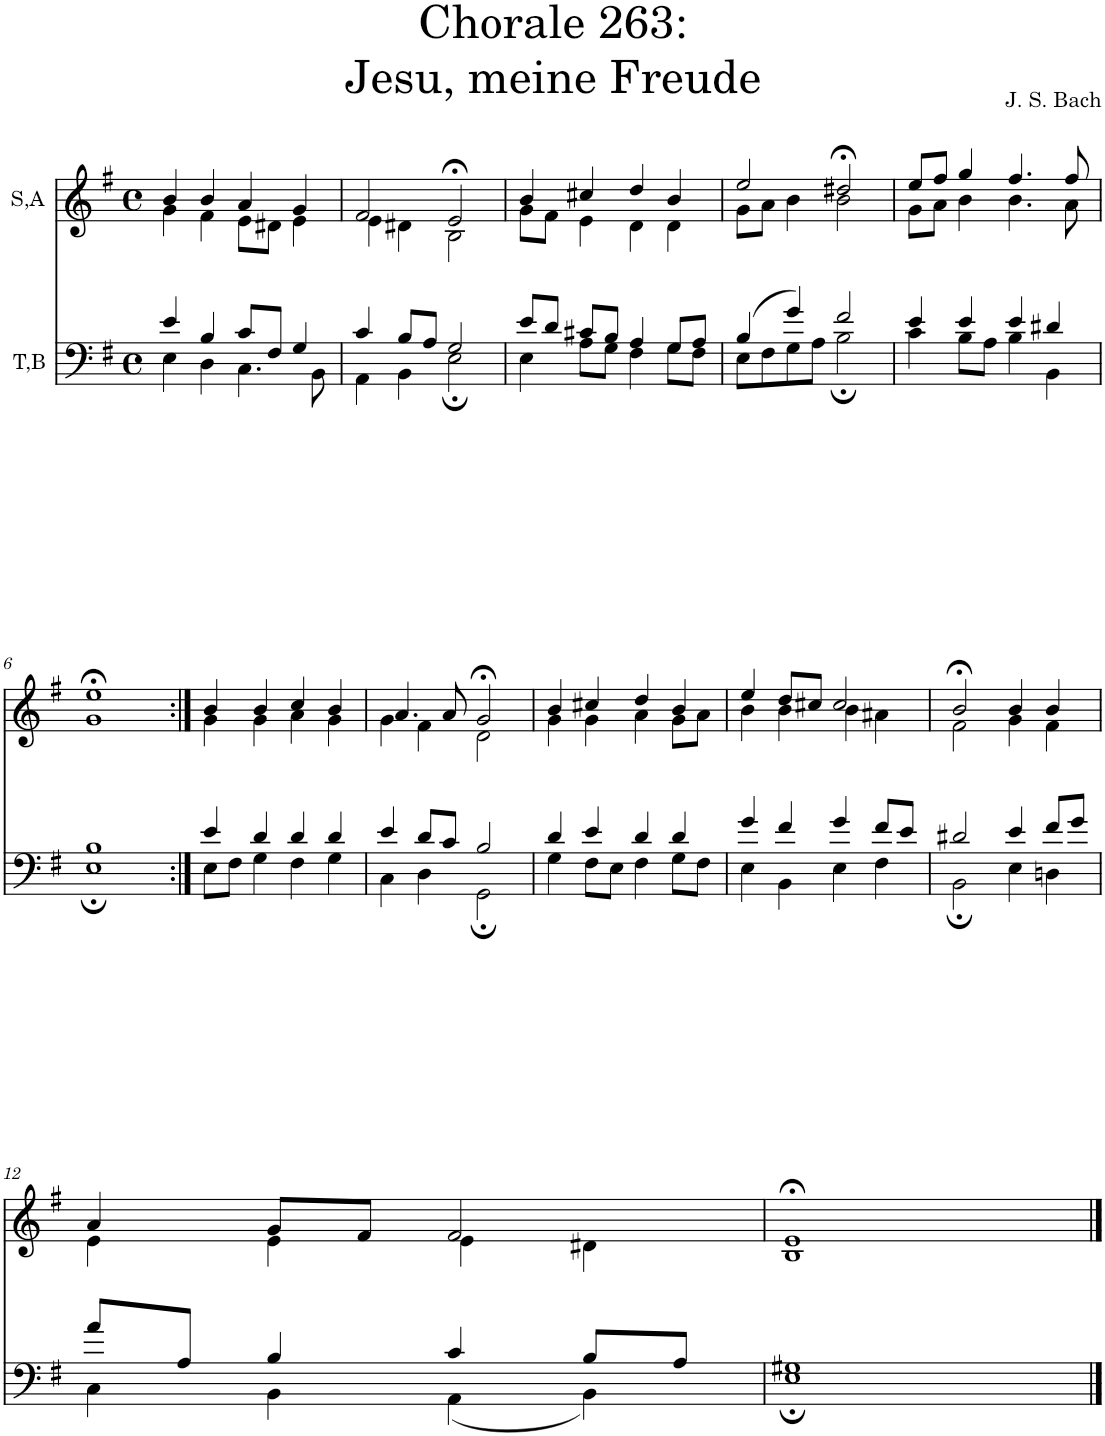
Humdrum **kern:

**kern	**kern
*part2	*part1
*staff2	*staff1
*I"T,B	*I"S,A
*clefF4	*clefG2
*k[f#]	*k[f#]
*M4/4	*M4/4
*met(c)	*met(c)
=1	=1
*^	*^
4e/	4E\	4b/	4g\
4B/	4D\	4b/	4f#\
8c/L	4.C\	4a/	8e\L
8F#/J	.	.	8d#X\J
4G/	.	4g/	4e\
.	8BB\	.	.
=2	=2	=2	=2
4c/	4AA\	2f#/	4e\
8B/L	4BB\	.	4d#X\
8A/J	.	.	.
2G/	2E;\	2e;</	2B\
=3	=3	=3	=3
8e/L	4E\	4b/	8g\L
8d/J	.	.	8f#\J
8c#X/L	8A\L	4cc#X/	4e\
8B/J	8G\J	.	.
4A/	4F#\	4dd/	4d\
8G/L	8G\L	4b/	4d\
8A/J	8F#\J	.	.
=4	=4	=4	=4
(>4B/	8E\L	2ee/	8g\L
.	8F#\	.	8a\J
4g/)	8G\	.	4b\
.	8A\J	.	.
2f#/	2B;\	2dd#X;</	2b\
=5	=5	=5	=5
4e/	4c\	8ee/L	8g\L
.	.	8ff#/J	8a\J
4e/	8B\L	4gg/	4b\
.	8A\J	.	.
4e/	4B\	4.ff#/	4.b\
4d#X/	4BB\	.	.
.	.	8ff#/	8a\
!!LO:LB:g=z	!!
=6	=6	=6	=6
1B	1E;	1ee;<	1g
=7:|!	=7:|!	=7:|!	=7:|!
4e/	8E\L	4b/	4g\
.	8F#\J	.	.
4d/	4G\	4b/	4g\
4d/	4F#\	4cc/	4a\
4d/	4G\	4b/	4g\
=8	=8	=8	=8
4e/	4C\	4.a/	4g\
8d/L	4D\	.	4f#\
8c/J	.	8a/	.
2B/	2GG;\	2g;</	2d\
=9	=9	=9	=9
4d/	4G\	4b/	4g\
4e/	8F#\L	4cc#X/	4g\
.	8E\J	.	.
4d/	4F#\	4dd/	4a\
4d/	8G\L	4b/	8g\L
.	8F#\J	.	8a\J
=10	=10	=10	=10
4g/	4E\	4ee/	4b\
4f#/	4BB\	8dd/L	4b\
.	.	8cc#X/J	.
4g/	4E\	2cc#/	4b\
8f#/L	4F#\	.	4a#X\
8e/J	.	.	.
=11	=11	=11	=11
2d#X/	2BB;\	2b;</	2f#\
4e/	4E\	4b/	4g\
8f#/L	4Dn\	4b/	4f#\
8g/J	.	.	.
!!LO:LB:g=z	!!
=12	=12	=12	=12
8a/L	4C\	4a/	4e\
8A/J	.	.	.
4B/	4BB\	8g/L	4e\
.	.	8f#/J	.
4c/	(<4AA\	2f#/	4e\
8B/L	4BB\)	.	4d#X\
8A/J	.	.	.
=13	=13	=13	=13
1G#X	1E;	1e;<	1B
*v	*v	*	*
*	*v	*v
==	==
*-	*-
